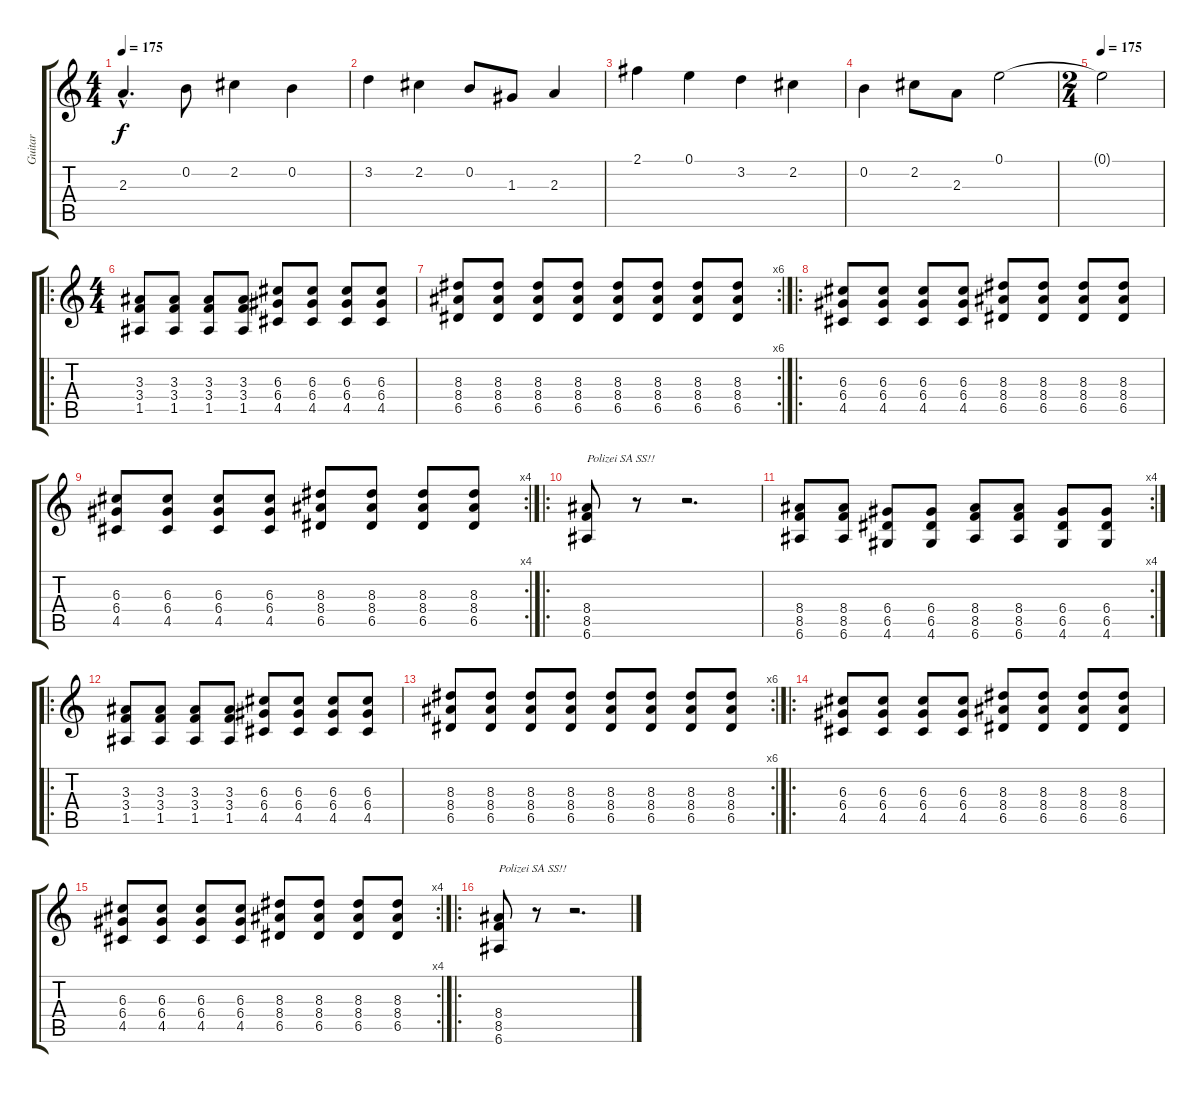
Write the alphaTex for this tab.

\track ("Guitar" "Guitar") {instrument distortionguitar}
\staff {score tabs}
\tuning (E4 B3 G3 D3 A2 E2) {hide}
\ts (4 4)
\tempo 175
\tempo 250
\tempo 175
\clef g2
\ks c
2.3{hac}.4{d dy f instrument distortionguitar} 0.2.8 2.2.4 0.2.4 |
3.2.4 2.2.4 0.2.8 1.3.8 2.3.4 |
2.1.4 0.1.4 3.2.4 2.2.4 |
0.2.4 2.2.8 2.3.8 0.1.2 |
\ts (2 4)
\tempo 175
0.1{t}.2 |
\ro
\ts (4 4)
(3.3 3.4 1.5).8 (3.3 3.4 1.5).8 (3.3 3.4 1.5).8 (3.3 3.4 1.5).8 (6.3 6.4 4.5).8 (6.3 6.4 4.5).8 (6.3 6.4 4.5).8 (6.3 6.4 4.5).8 |
\rc 6
(8.3 8.4 6.5).8 (8.3 8.4 6.5).8 (8.3 8.4 6.5).8 (8.3 8.4 6.5).8 (8.3 8.4 6.5).8 (8.3 8.4 6.5).8 (8.3 8.4 6.5).8 (8.3 8.4 6.5).8 |
\ro
(6.3 6.4 4.5).8 (6.3 6.4 4.5).8 (6.3 6.4 4.5).8 (6.3 6.4 4.5).8 (8.3 8.4 6.5).8 (8.3 8.4 6.5).8 (8.3 8.4 6.5).8 (8.3 8.4 6.5).8 |
\rc 4
(6.3 6.4 4.5).8 (6.3 6.4 4.5).8 (6.3 6.4 4.5).8 (6.3 6.4 4.5).8 (8.3 8.4 6.5).8 (8.3 8.4 6.5).8 (8.3 8.4 6.5).8 (8.3 8.4 6.5).8 |
\ro
(8.4 8.5 6.6).8{txt "Polizei SA SS!!"} r.8 r.2{d} |
\rc 4
(8.4 8.5 6.6).8 (8.4 8.5 6.6).8 (6.4 6.5 4.6).8 (6.4 6.5 4.6).8 (8.4 8.5 6.6).8 (8.4 8.5 6.6).8 (6.4 6.5 4.6).8 (6.4 6.5 4.6).8 |
\ro
(3.3 3.4 1.5).8 (3.3 3.4 1.5).8 (3.3 3.4 1.5).8 (3.3 3.4 1.5).8 (6.3 6.4 4.5).8 (6.3 6.4 4.5).8 (6.3 6.4 4.5).8 (6.3 6.4 4.5).8 |
\rc 6
(8.3 8.4 6.5).8 (8.3 8.4 6.5).8 (8.3 8.4 6.5).8 (8.3 8.4 6.5).8 (8.3 8.4 6.5).8 (8.3 8.4 6.5).8 (8.3 8.4 6.5).8 (8.3 8.4 6.5).8 |
\ro
(6.3 6.4 4.5).8 (6.3 6.4 4.5).8 (6.3 6.4 4.5).8 (6.3 6.4 4.5).8 (8.3 8.4 6.5).8 (8.3 8.4 6.5).8 (8.3 8.4 6.5).8 (8.3 8.4 6.5).8 |
\rc 4
(6.3 6.4 4.5).8 (6.3 6.4 4.5).8 (6.3 6.4 4.5).8 (6.3 6.4 4.5).8 (8.3 8.4 6.5).8 (8.3 8.4 6.5).8 (8.3 8.4 6.5).8 (8.3 8.4 6.5).8 |
\ro
(8.4 8.5 6.6).8{txt "Polizei SA SS!!"} r.8 r.2{d}
